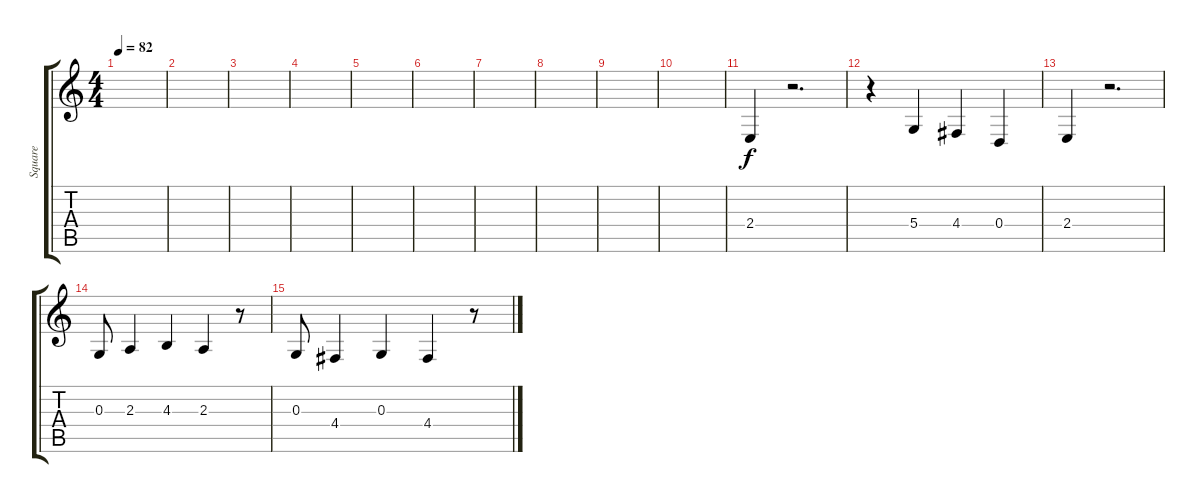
\track ("Square" "Square") {instrument lead1square}
\staff {score tabs}
\tuning (E4 B3 G3 D3 A2 E2) {hide}
\ts (4 4)
\tempo 82
\clef g2
\ks c
|
|
|
|
|
|
|
|
|
|
2.4.4 r.2{d} |
r.4 5.4.4 4.4.4 0.4.4 |
2.4.4 r.2{d} |
0.3.8 2.3.4 4.3.4 2.3.4 r.8 |
0.3.8 4.4.4 0.3.4 4.4.4 r.8
